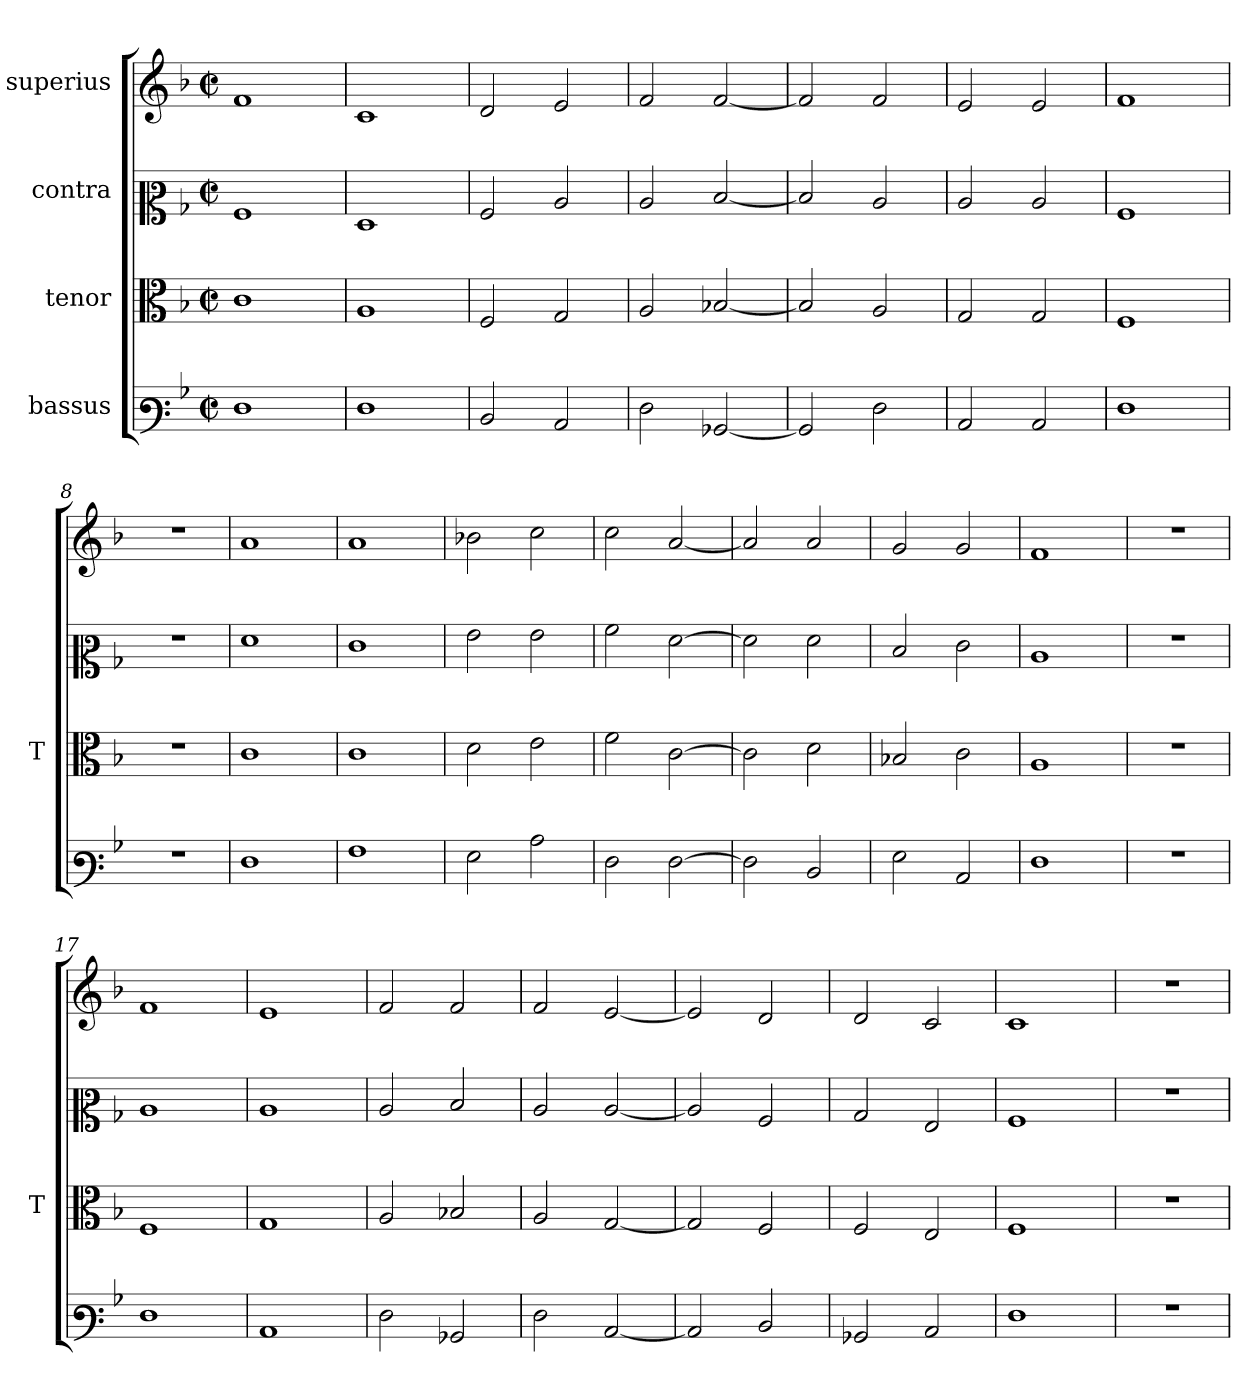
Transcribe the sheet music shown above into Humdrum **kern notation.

**kern	**kern	**kern	**kern
*part4	*part3	*part2	*part1
*staff4	*staff3	*staff2	*staff1
*I"bassus	*I"tenor	*I"contra	*I"superius
*	*I'T	*	*
*clefF3	*clefC3	*clefC2	*clefG2
*k[b-]	*k[b-]	*k[b-]	*k[b-]
*M2/2	*M2/2	*M2/2	*M2/2
*met(c|)	*met(c|)	*met(c|)	*met(c|)
=1	=1	=1	=1
1F	1c	1A	1f
=2	=2	=2	=2
1F	1A	1F	1c
=3	=3	=3	=3
2D	2F	2A	2d
2C	2G	2c	2e
=4	=4	=4	=4
2F	2A	2c	2f
[2BB-X	[2B-X	[2d	[2f
=5	=5	=5	=5
2BB-]	2B-]	2d]	2f]
2F	2A	2c	2f
=6	=6	=6	=6
2C	2G	2c	2e
2C	2G	2c	2e
=7	=7	=7	=7
1F	1F	1A	1f
=8	=8	=8	=8
1r	1r	1r	1r
=9	=9	=9	=9
1F	1c	1f	1a
=10	=10	=10	=10
1A	1c	1e	1a
=11	=11	=11	=11
2G	2d	2g	2b-X
2c	2e	2g	2cc
=12	=12	=12	=12
2F	2f	2a	2cc
[2F	[2c	[2f	[2a
=13	=13	=13	=13
2F]	2c]	2f]	2a]
2D	2d	2f	2a
=14	=14	=14	=14
2G	2B-X	2d	2g
2C	2c	2e	2g
=15	=15	=15	=15
1F	1A	1c	1f
=16	=16	=16	=16
1r	1r	1r	1r
=17	=17	=17	=17
1F	1F	1c	1f
=18	=18	=18	=18
1C	1G	1c	1e
=19	=19	=19	=19
2F	2A	2c	2f
2BB-X	2B-X	2d	2f
=20	=20	=20	=20
2F	2A	2c	2f
[2C	[2G	[2c	[2e
=21	=21	=21	=21
2C]	2G]	2c]	2e]
2D	2F	2A	2d
=22	=22	=22	=22
2BB-X	2F	2B-	2d
2C	2E	2G	2c
=23	=23	=23	=23
1F	1F	1A	1c
=24	=24	=24	=24
1r	1r	1r	1r
=	=	=	=
*-	*-	*-	*-
